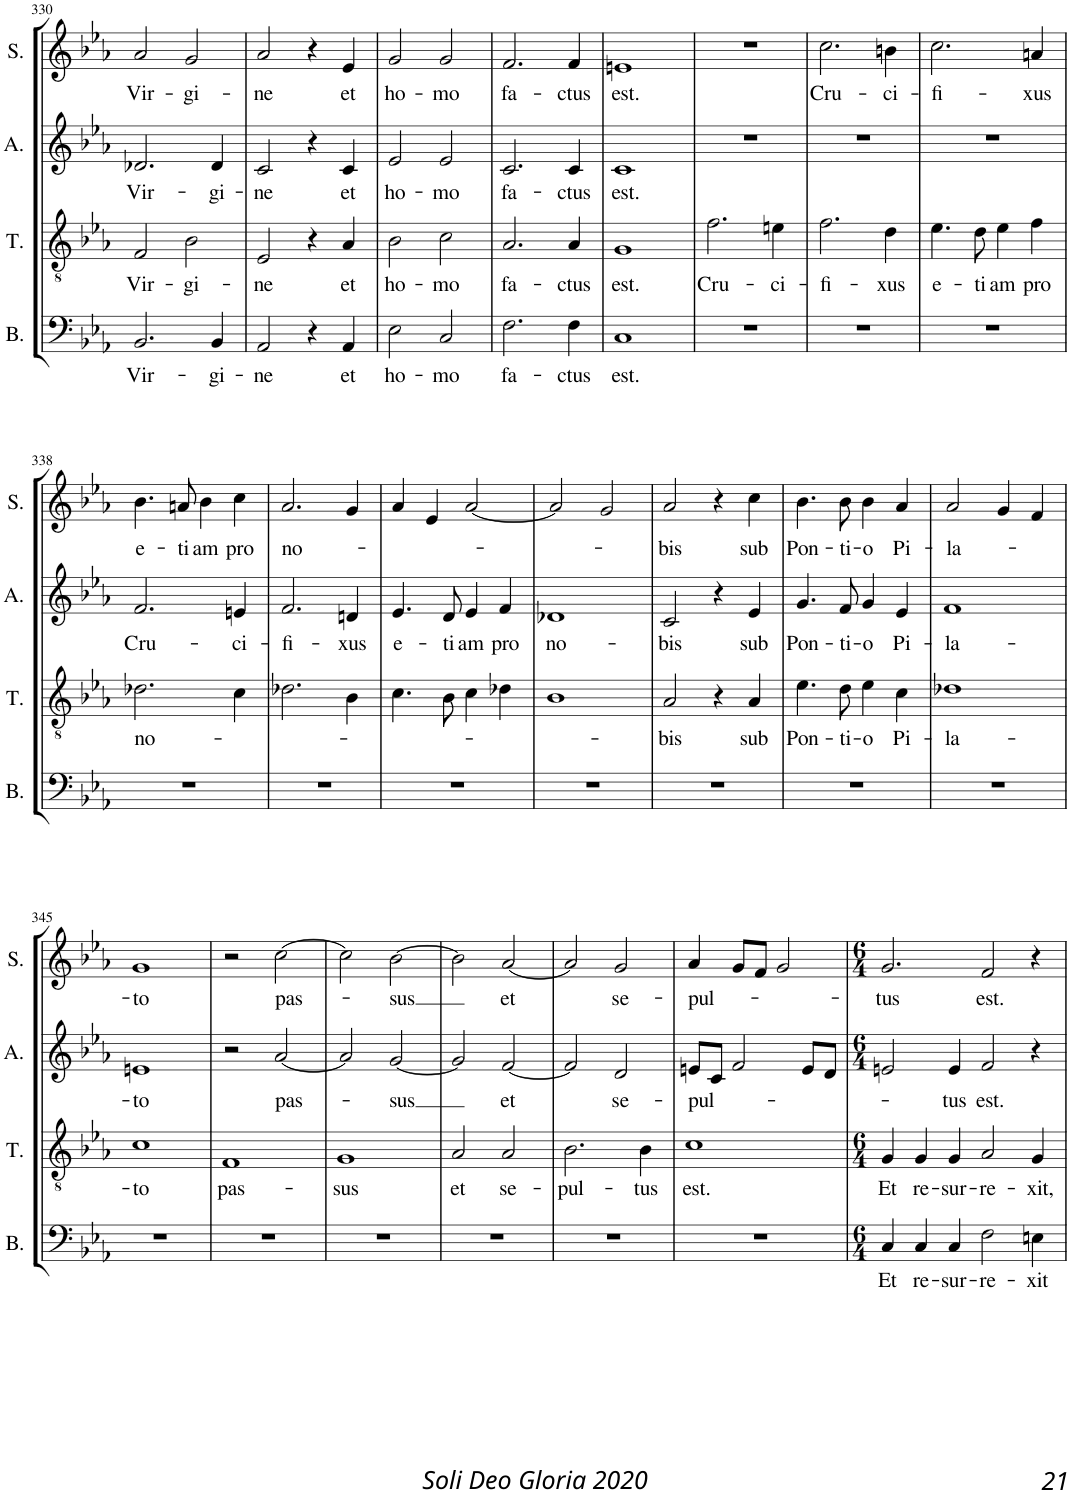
**kern	**text	**kern	**text	**kern	**text	**kern	**text
*part4	*part4	*part3	*part3	*part2	*part2	*part1	*part1
*staff4	*staff4	*staff3	*staff3	*staff2	*staff2	*staff1	*staff1
*I"BASS	*	*I"TENOR	*	*I"ALTO	*	*I"SOPRANO	*
*I'B.	*	*I'T.	*	*I'A.	*	*I'S.	*
!!LO:PB:g=z
*clefF4	*	*clefGv2	*	*clefG2	*	*clefG2	*
*	*	*Trd7c12	*	*	*	*	*
*k[b-e-a-]	*	*k[b-e-a-]	*	*k[b-e-a-]	*	*k[b-e-a-]	*
*E-:	*	*E-:	*	*E-:	*	*E-:	*
*M2/2	*	*M2/2	*	*M2/2	*	*M2/2	*
*met(c|)	*	*met(c|)	*	*met(c|)	*	*met(c|)	*
=330	=330	=330	=330	=330	=330	=330	=330
!	!LO:LY:b	!	!LO:LY:b	!	!LO:LY:b	!	!LO:LY:b
2.BB-/	Vir-	2F/	Vir-	2.d-X/	Vir-	2a-/	Vir-
!	!	!	!LO:LY:b	!	!	!	!LO:LY:b
.	.	2B-\	-gi-	.	.	2g/	-gi-
!	!LO:LY:b	!	!	!	!LO:LY:b	!	!
4BB-/	-gi-	.	.	4d-/	-gi-	.	.
=331	=331	=331	=331	=331	=331	=331	=331
!	!LO:LY:b	!	!LO:LY:b	!	!LO:LY:b	!	!LO:LY:b
2AA-/	-ne	2E-/	-ne	2c/	-ne	2a-/	-ne
4r	.	4r	.	4r	.	4r	.
!	!LO:LY:b	!	!LO:LY:b	!	!LO:LY:b	!	!LO:LY:b
4AA-/	et	4A-/	et	4c/	et	4e-/	et
=332	=332	=332	=332	=332	=332	=332	=332
!	!LO:LY:b	!	!LO:LY:b	!	!LO:LY:b	!	!LO:LY:b
2E-\	ho-	2B-\	ho-	2e-/	ho-	2g/	ho-
!	!LO:LY:b	!	!LO:LY:b	!	!LO:LY:b	!	!LO:LY:b
2C/	-mo	2c\	-mo	2e-/	-mo	2g/	-mo
=333	=333	=333	=333	=333	=333	=333	=333
!	!LO:LY:b	!	!LO:LY:b	!	!LO:LY:b	!	!LO:LY:b
2.F\	fa-	2.A-/	fa-	2.c/	fa-	2.f/	fa-
!	!LO:LY:b	!	!LO:LY:b	!	!LO:LY:b	!	!LO:LY:b
4F\	-ctus	4A-/	-ctus	4c/	-ctus	4f/	-ctus
=334	=334	=334	=334	=334	=334	=334	=334
!	!LO:LY:b	!	!LO:LY:b	!	!LO:LY:b	!	!LO:LY:b
1C	est.	1G	est.	1c	est.	1en	est.
=335	=335	=335	=335	=335	=335	=335	=335
!	!	!	!LO:LY:b	!	!	!	!
1r	.	2.f\	Cru-	1r	.	1r	.
!	!	!	!LO:LY:b	!	!	!	!
.	.	4en\	-ci-	.	.	.	.
=336	=336	=336	=336	=336	=336	=336	=336
!	!	!	!LO:LY:b	!	!	!	!LO:LY:b
1r	.	2.f\	-fi-	1r	.	2.cc\	Cru-
!	!	!	!LO:LY:b	!	!	!	!LO:LY:b
.	.	4d\	-xus	.	.	4bn\	-ci-
=337	=337	=337	=337	=337	=337	=337	=337
!	!	!	!LO:LY:b	!	!	!	!LO:LY:b
1r	.	4.e-\	e-	1r	.	2.cc\	-fi-
!	!	!	!LO:LY:b	!	!	!	!
.	.	8d\	-ti-	.	.	.	.
!	!	!	!LO:LY:b	!	!	!	!
.	.	4e-\	-am	.	.	.	.
!	!	!	!LO:LY:b	!	!	!	!LO:LY:b
.	.	4f\	pro	.	.	4an/	-xus
!!LO:LB:g=z
=338	=338	=338	=338	=338	=338	=338	=338
!	!	!	!LO:LY:b	!	!LO:LY:b	!	!LO:LY:b
1r	.	2.d-X\	no-	2.f/	Cru-	4.b-\	e-
!	!	!	!	!	!	!	!LO:LY:b
.	.	.	.	.	.	8an/	-ti-
!	!	!	!	!	!	!	!LO:LY:b
.	.	.	.	.	.	4b-\	-am
!	!	!	!	!	!LO:LY:b	!	!LO:LY:b
.	.	4c\	.	4en/	-ci-	4cc\	pro
=339	=339	=339	=339	=339	=339	=339	=339
!	!	!	!	!	!LO:LY:b	!	!LO:LY:b
1r	.	2.d-X\	.	2.f/	-fi-	2.a-/	no-
!	!	!	!	!	!LO:LY:b	!	!
.	.	4B-\	.	4dn/	-xus	4g/	.
=340	=340	=340	=340	=340	=340	=340	=340
!	!	!	!	!	!LO:LY:b	!	!
1r	.	4.c\	.	4.e-/	e-	4a-/	.
.	.	.	.	.	.	4e-/	.
!	!	!	!	!	!LO:LY:b	!	!
.	.	8B-\	.	8d/	-ti-	.	.
!	!	!	!	!	!LO:LY:b	!	!
.	.	4c\	.	4e-/	-am	[2a-/	.
!	!	!	!	!	!LO:LY:b	!	!
.	.	4d-X\	.	4f/	pro	.	.
=341	=341	=341	=341	=341	=341	=341	=341
!	!	!	!	!	!LO:LY:b	!	!
1r	.	1B-	.	1d-X	no-	2a-/]	.
.	.	.	.	.	.	2g/	.
=342	=342	=342	=342	=342	=342	=342	=342
!	!	!	!LO:LY:b	!	!LO:LY:b	!	!LO:LY:b
1r	.	2A-/	-bis	2c/	-bis	2a-/	-bis
.	.	4r	.	4r	.	4r	.
!	!	!	!LO:LY:b	!	!LO:LY:b	!	!LO:LY:b
.	.	4A-/	sub	4e-/	sub	4cc\	sub
=343	=343	=343	=343	=343	=343	=343	=343
!	!	!	!LO:LY:b	!	!LO:LY:b	!	!LO:LY:b
1r	.	4.e-\	Pon-	4.g/	Pon-	4.b-\	Pon-
!	!	!	!LO:LY:b	!	!LO:LY:b	!	!LO:LY:b
.	.	8d\	-ti-	8f/	-ti-	8b-\	-ti-
!	!	!	!LO:LY:b	!	!LO:LY:b	!	!LO:LY:b
.	.	4e-\	-o	4g/	-o	4b-\	-o
!	!	!	!LO:LY:b	!	!LO:LY:b	!	!LO:LY:b
.	.	4c\	Pi-	4e-/	Pi-	4a-/	Pi-
=344	=344	=344	=344	=344	=344	=344	=344
!	!	!	!LO:LY:b	!	!LO:LY:b	!	!LO:LY:b
1r	.	1d-X	-la-	1f	-la-	2a-/	-la-
.	.	.	.	.	.	4g/	.
.	.	.	.	.	.	4f/	.
!!LO:LB:g=z
=345	=345	=345	=345	=345	=345	=345	=345
!	!	!	!LO:LY:b	!	!LO:LY:b	!	!LO:LY:b
1r	.	1c	-to	1en	-to	1g	-to
=346	=346	=346	=346	=346	=346	=346	=346
!	!	!	!LO:LY:b	!	!	!	!
1r	.	1F	pas-	2r	.	2r	.
!	!	!	!	!	!LO:LY:b	!	!LO:LY:b
.	.	.	.	[2a-/	pas-	[2cc\	pas-
=347	=347	=347	=347	=347	=347	=347	=347
!	!	!	!LO:LY:b	!	!	!	!
1r	.	1G	-sus	2a-/]	.	2cc\]	.
!	!	!	!	!	!LO:LY:b	!	!LO:LY:b
.	.	.	.	[2g/	-sus	[2b-\	-sus
=348	=348	=348	=348	=348	=348	=348	=348
!	!	!	!LO:LY:b	!	!	!	!
1r	.	2A-/	et	2g/]	.	2b-\]	.
!	!	!	!LO:LY:b	!	!LO:LY:b	!	!LO:LY:b
.	.	2A-/	se-	[2f/	et	[2a-/	et
=349	=349	=349	=349	=349	=349	=349	=349
!	!	!	!LO:LY:b	!	!	!	!
1r	.	2.B-\	-pul-	2f/]	.	2a-/]	.
!	!	!	!	!	!LO:LY:b	!	!LO:LY:b
.	.	.	.	2d/	se-	2g/	se-
!	!	!	!LO:LY:b	!	!	!	!
.	.	4B-\	-tus	.	.	.	.
=350	=350	=350	=350	=350	=350	=350	=350
!	!	!	!LO:LY:b	!	!LO:LY:b	!	!LO:LY:b
1r	.	1c	est.	8en/L	-pul-	4a-/	-pul-
.	.	.	.	8c/J	.	.	.
.	.	.	.	2f/	.	8g/L	.
.	.	.	.	.	.	8f/J	.
.	.	.	.	.	.	2g/	.
.	.	.	.	8e/L	.	.	.
.	.	.	.	8d/J	.	.	.
=351	=351	=351	=351	=351	=351	=351	=351
*M6/4	*	*M6/4	*	*M6/4	*	*M6/4	*
!	!LO:LY:b	!	!LO:LY:b	!	!	!	!LO:LY:b
4C/	Et	4G/	Et	2en/	.	2.g/	-tus
!	!LO:LY:b	!	!LO:LY:b	!	!	!	!
4C/	re-	4G/	re-	.	.	.	.
!	!LO:LY:b	!	!LO:LY:b	!	!LO:LY:b	!	!
4C/	-sur-	4G/	-sur-	4e/	-tus	.	.
!	!LO:LY:b	!	!LO:LY:b	!	!LO:LY:b	!	!LO:LY:b
2F\	-re-	2A-/	-re-	2f/	est.	2f/	est.
!	!LO:LY:b	!	!LO:LY:b	!	!	!	!
4En\	-xit	4G/	-xit,	4r	.	4r	.
=	=	=	=	=	=	=	=
*-	*-	*-	*-	*-	*-	*-	*-
